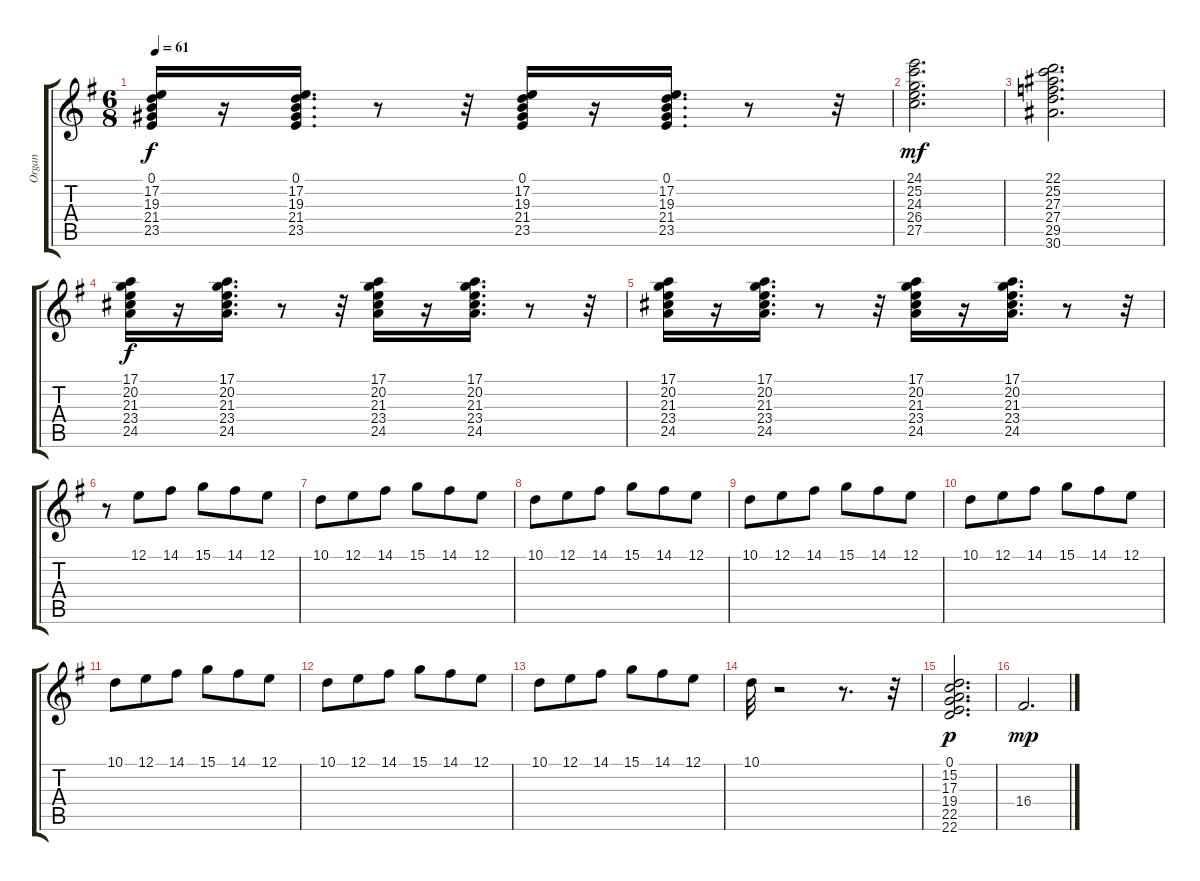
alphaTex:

\track ("Organ" "Organ") {instrument percussiveorgan}
\staff {score tabs}
\tuning (E4 B3 G3 D3 A2 E2) {hide}
\ts (6 8)
\tempo 61
\clef g2
\ks g
(0.1 17.2 19.3 21.4 23.5).16{dy f} r.16 (0.1 17.2 19.3 21.4 23.5).16{d} r.8 r.32 (0.1 17.2 19.3 21.4 23.5).16 r.16 (0.1 17.2 19.3 21.4 23.5).16{d} r.8 r.32 |
(24.1 25.2 24.3 26.4 27.5).2{d dy mf} |
(22.1 25.2 27.3 27.4 29.5 30.6).2{d} |
(17.1 20.2 21.3 23.4 24.5).16{dy f} r.16 (17.1 20.2 21.3 23.4 24.5).16{d} r.8 r.32 (17.1 20.2 21.3 23.4 24.5).16 r.16 (17.1 20.2 21.3 23.4 24.5).16{d} r.8 r.32 |
(17.1 20.2 21.3 23.4 24.5).16 r.16 (17.1 20.2 21.3 23.4 24.5).16{d} r.8 r.32 (17.1 20.2 21.3 23.4 24.5).16 r.16 (17.1 20.2 21.3 23.4 24.5).16{d} r.8 r.32 |
r.8 12.1.8 14.1.8 15.1.8 14.1.8 12.1.8 |
10.1.8 12.1.8 14.1.8 15.1.8 14.1.8 12.1.8 |
10.1.8 12.1.8 14.1.8 15.1.8 14.1.8 12.1.8 |
10.1.8 12.1.8 14.1.8 15.1.8 14.1.8 12.1.8 |
10.1.8 12.1.8 14.1.8 15.1.8 14.1.8 12.1.8 |
10.1.8 12.1.8 14.1.8 15.1.8 14.1.8 12.1.8 |
10.1.8 12.1.8 14.1.8 15.1.8 14.1.8 12.1.8 |
10.1.8 12.1.8 14.1.8 15.1.8 14.1.8 12.1.8 |
10.1.32 r.2 r.8{d} r.32 |
(0.1 15.2 17.3 19.4 22.5 22.6).2{d dy p} |
16.4.2{d dy mp}
